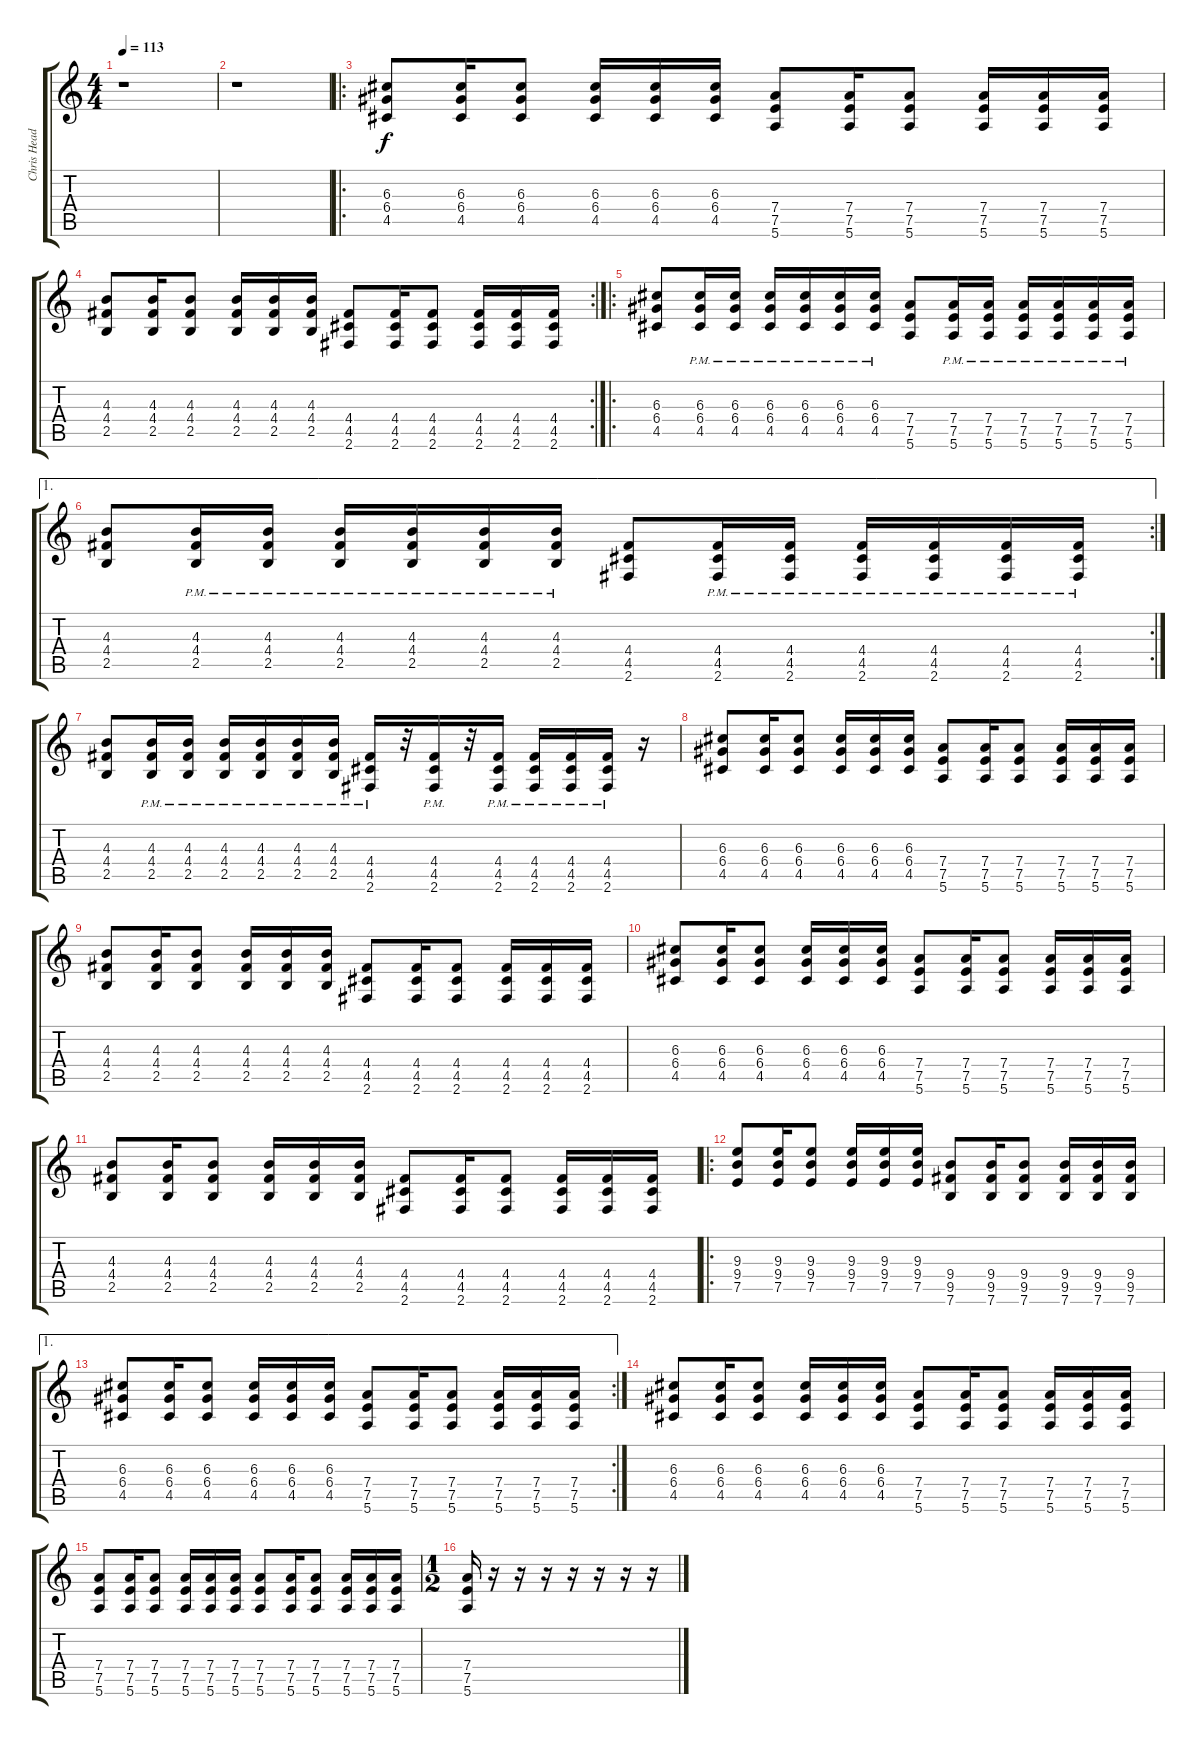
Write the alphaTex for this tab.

\track ("Chris Head" "Chris Head") {instrument distortionguitar}
\staff {score tabs}
\tuning (E4 B3 G3 D3 A2 E2) {hide}
\ts (4 4)
\tempo 113
\clef g2
\ks c
r.1{dy f instrument distortionguitar} |
r.1 |
\ro
(6.3 6.4 4.5).8 (6.3 6.4 4.5).16 (6.3 6.4 4.5).8 (6.3 6.4 4.5).16 (6.3 6.4 4.5).16 (6.3 6.4 4.5).16 (7.4 7.5 5.6).8 (7.4 7.5 5.6).16 (7.4 7.5 5.6).8 (7.4 7.5 5.6).16 (7.4 7.5 5.6).16 (7.4 7.5 5.6).16 |
\rc 2
(4.3 4.4 2.5).8 (4.3 4.4 2.5).16 (4.3 4.4 2.5).8 (4.3 4.4 2.5).16 (4.3 4.4 2.5).16 (4.3 4.4 2.5).16 (4.4 4.5 2.6).8 (4.4 4.5 2.6).16 (4.4 4.5 2.6).8 (4.4 4.5 2.6).16 (4.4 4.5 2.6).16 (4.4 4.5 2.6).16 |
\ro
(6.3 6.4 4.5).8 (6.3{pm} 6.4{pm} 4.5{pm}).16 (6.3{pm} 6.4{pm} 4.5{pm}).16 (6.3{pm} 6.4{pm} 4.5{pm}).16 (6.3{pm} 6.4{pm} 4.5{pm}).16 (6.3{pm} 6.4{pm} 4.5{pm}).16 (6.3{pm} 6.4{pm} 4.5{pm}).16 (7.4 7.5 5.6).8 (7.4{pm} 7.5{pm} 5.6{pm}).16 (7.4{pm} 7.5{pm} 5.6{pm}).16 (7.4{pm} 7.5{pm} 5.6{pm}).16 (7.4{pm} 7.5{pm} 5.6{pm}).16 (7.4{pm} 7.5{pm} 5.6{pm}).16 (7.4{pm} 7.5{pm} 5.6{pm}).16 |
\ae 1
\rc 2
(4.3 4.4 2.5).8 (4.3{pm} 4.4{pm} 2.5{pm}).16 (4.3{pm} 4.4{pm} 2.5{pm}).16 (4.3{pm} 4.4{pm} 2.5{pm}).16 (4.3{pm} 4.4{pm} 2.5{pm}).16 (4.3{pm} 4.4{pm} 2.5{pm}).16 (4.3{pm} 4.4{pm} 2.5{pm}).16 (4.4 4.5 2.6).8 (4.4{pm} 4.5{pm} 2.6{pm}).16 (4.4{pm} 4.5{pm} 2.6{pm}).16 (4.4{pm} 4.5{pm} 2.6{pm}).16 (4.4{pm} 4.5{pm} 2.6{pm}).16 (4.4{pm} 4.5{pm} 2.6{pm}).16 (4.4{pm} 4.5{pm} 2.6{pm}).16 |
(4.3 4.4 2.5).8 (4.3{pm} 4.4{pm} 2.5{pm}).16 (4.3{pm} 4.4{pm} 2.5{pm}).16 (4.3{pm} 4.4{pm} 2.5{pm}).16 (4.3{pm} 4.4{pm} 2.5{pm}).16 (4.3{pm} 4.4{pm} 2.5{pm}).16 (4.3{pm} 4.4{pm} 2.5{pm}).16 (4.4{pm} 4.5{pm} 2.6{pm}).16 r.32 (4.4{pm} 4.5{pm} 2.6{pm}).16 r.32 (4.4{pm} 4.5{pm} 2.6{pm}).16 (4.4{pm} 4.5{pm} 2.6{pm}).16 (4.4{pm} 4.5{pm} 2.6{pm}).16 (4.4{pm} 4.5{pm} 2.6{pm}).16 r.16 |
(6.3 6.4 4.5).8 (6.3 6.4 4.5).16 (6.3 6.4 4.5).8 (6.3 6.4 4.5).16 (6.3 6.4 4.5).16 (6.3 6.4 4.5).16 (7.4 7.5 5.6).8 (7.4 7.5 5.6).16 (7.4 7.5 5.6).8 (7.4 7.5 5.6).16 (7.4 7.5 5.6).16 (7.4 7.5 5.6).16 |
(4.3 4.4 2.5).8 (4.3 4.4 2.5).16 (4.3 4.4 2.5).8 (4.3 4.4 2.5).16 (4.3 4.4 2.5).16 (4.3 4.4 2.5).16 (4.4 4.5 2.6).8 (4.4 4.5 2.6).16 (4.4 4.5 2.6).8 (4.4 4.5 2.6).16 (4.4 4.5 2.6).16 (4.4 4.5 2.6).16 |
(6.3 6.4 4.5).8 (6.3 6.4 4.5).16 (6.3 6.4 4.5).8 (6.3 6.4 4.5).16 (6.3 6.4 4.5).16 (6.3 6.4 4.5).16 (7.4 7.5 5.6).8 (7.4 7.5 5.6).16 (7.4 7.5 5.6).8 (7.4 7.5 5.6).16 (7.4 7.5 5.6).16 (7.4 7.5 5.6).16 |
(4.3 4.4 2.5).8 (4.3 4.4 2.5).16 (4.3 4.4 2.5).8 (4.3 4.4 2.5).16 (4.3 4.4 2.5).16 (4.3 4.4 2.5).16 (4.4 4.5 2.6).8 (4.4 4.5 2.6).16 (4.4 4.5 2.6).8 (4.4 4.5 2.6).16 (4.4 4.5 2.6).16 (4.4 4.5 2.6).16 |
\ro
(9.3 9.4 7.5).8 (9.3 9.4 7.5).16 (9.3 9.4 7.5).8 (9.3 9.4 7.5).16 (9.3 9.4 7.5).16 (9.3 9.4 7.5).16 (9.4 9.5 7.6).8 (9.4 9.5 7.6).16 (9.4 9.5 7.6).8 (9.4 9.5 7.6).16 (9.4 9.5 7.6).16 (9.4 9.5 7.6).16 |
\ae 1
\rc 2
(6.3 6.4 4.5).8 (6.3 6.4 4.5).16 (6.3 6.4 4.5).8 (6.3 6.4 4.5).16 (6.3 6.4 4.5).16 (6.3 6.4 4.5).16 (7.4 7.5 5.6).8 (7.4 7.5 5.6).16 (7.4 7.5 5.6).8 (7.4 7.5 5.6).16 (7.4 7.5 5.6).16 (7.4 7.5 5.6).16 |
(6.3 6.4 4.5).8 (6.3 6.4 4.5).16 (6.3 6.4 4.5).8 (6.3 6.4 4.5).16 (6.3 6.4 4.5).16 (6.3 6.4 4.5).16 (7.4 7.5 5.6).8 (7.4 7.5 5.6).16 (7.4 7.5 5.6).8 (7.4 7.5 5.6).16 (7.4 7.5 5.6).16 (7.4 7.5 5.6).16 |
(7.4 7.5 5.6).8 (7.4 7.5 5.6).16 (7.4 7.5 5.6).8 (7.4 7.5 5.6).16 (7.4 7.5 5.6).16 (7.4 7.5 5.6).16 (7.4 7.5 5.6).8 (7.4 7.5 5.6).16 (7.4 7.5 5.6).8 (7.4 7.5 5.6).16 (7.4 7.5 5.6).16 (7.4 7.5 5.6).16 |
\ts (1 2)
(7.4 7.5 5.6).16 r.16 r.16 r.16 r.16 r.16 r.16 r.16
